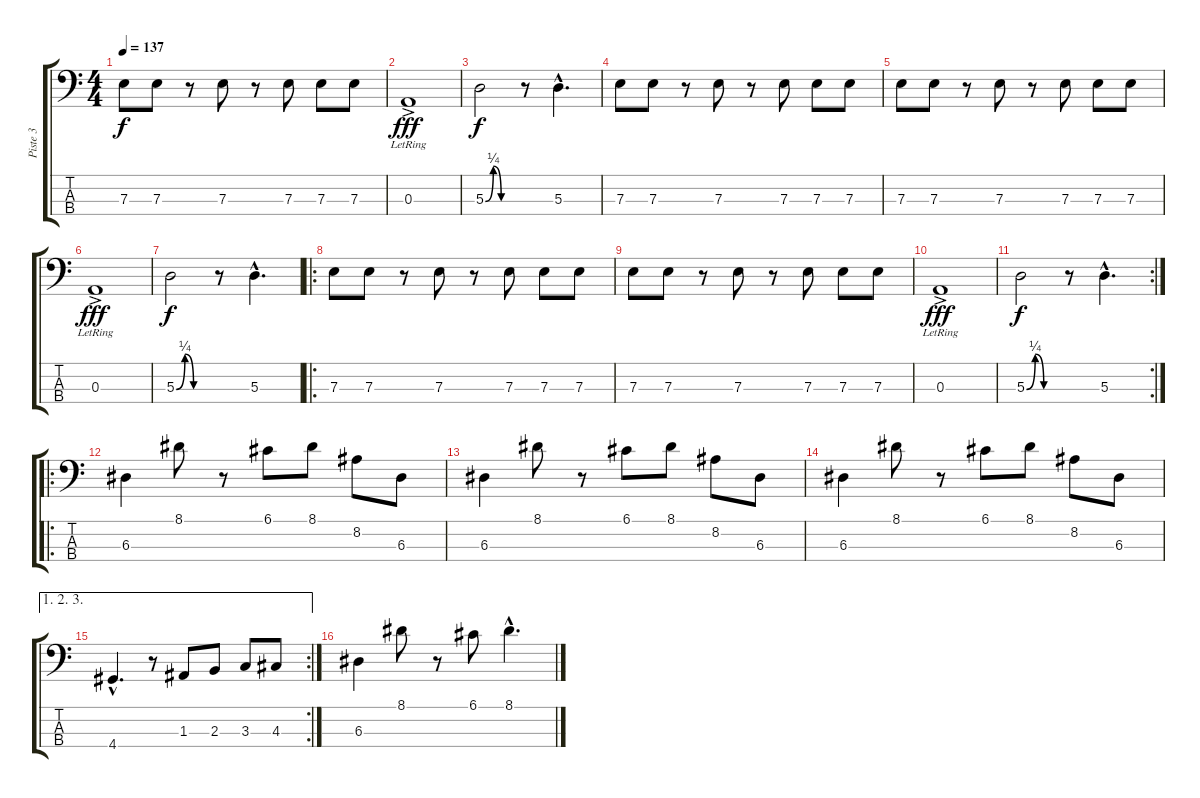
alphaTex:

\track ("Piste 3" "Piste 3") {instrument electricbassfinger}
\staff {score tabs}
\tuning (G2 D2 A1 E1) {hide}
\ts (4 4)
\tempo 137
\clef f4
\ks c
7.3.8{dy f} 7.3.8 r.8 7.3.8 r.8 7.3.8 7.3.8 7.3.8 |
0.3{ac lr}.1{dy fff} |
5.3{be (custom 0 0 15 1 30 0 45 0 60 0)}.2{dy f} r.8 5.3{hac}.4{d} |
7.3.8 7.3.8 r.8 7.3.8 r.8 7.3.8 7.3.8 7.3.8 |
7.3.8 7.3.8 r.8 7.3.8 r.8 7.3.8 7.3.8 7.3.8 |
0.3{ac lr}.1{dy fff} |
5.3{be (custom 0 0 15 1 30 0 45 0 60 0)}.2{dy f} r.8 5.3{hac}.4{d} |
\ro
7.3.8 7.3.8 r.8 7.3.8 r.8 7.3.8 7.3.8 7.3.8 |
7.3.8 7.3.8 r.8 7.3.8 r.8 7.3.8 7.3.8 7.3.8 |
0.3{ac lr}.1{dy fff} |
\rc 2
5.3{be (custom 0 0 15 1 30 0 45 0 60 0)}.2{dy f} r.8 5.3{hac}.4{d} |
\ro
6.3.4 8.1.8 r.8 6.1.8 8.1.8 8.2.8 6.3.8 |
6.3.4 8.1.8 r.8 6.1.8 8.1.8 8.2.8 6.3.8 |
6.3.4 8.1.8 r.8 6.1.8 8.1.8 8.2.8 6.3.8 |
\ae (1 2 3)
\rc 2
4.4{hac}.4{d} r.8 1.3.8 2.3.8 3.3.8 4.3.8 |
6.3.4 8.1.8 r.8 6.1.8 8.1{hac}.4{d}
